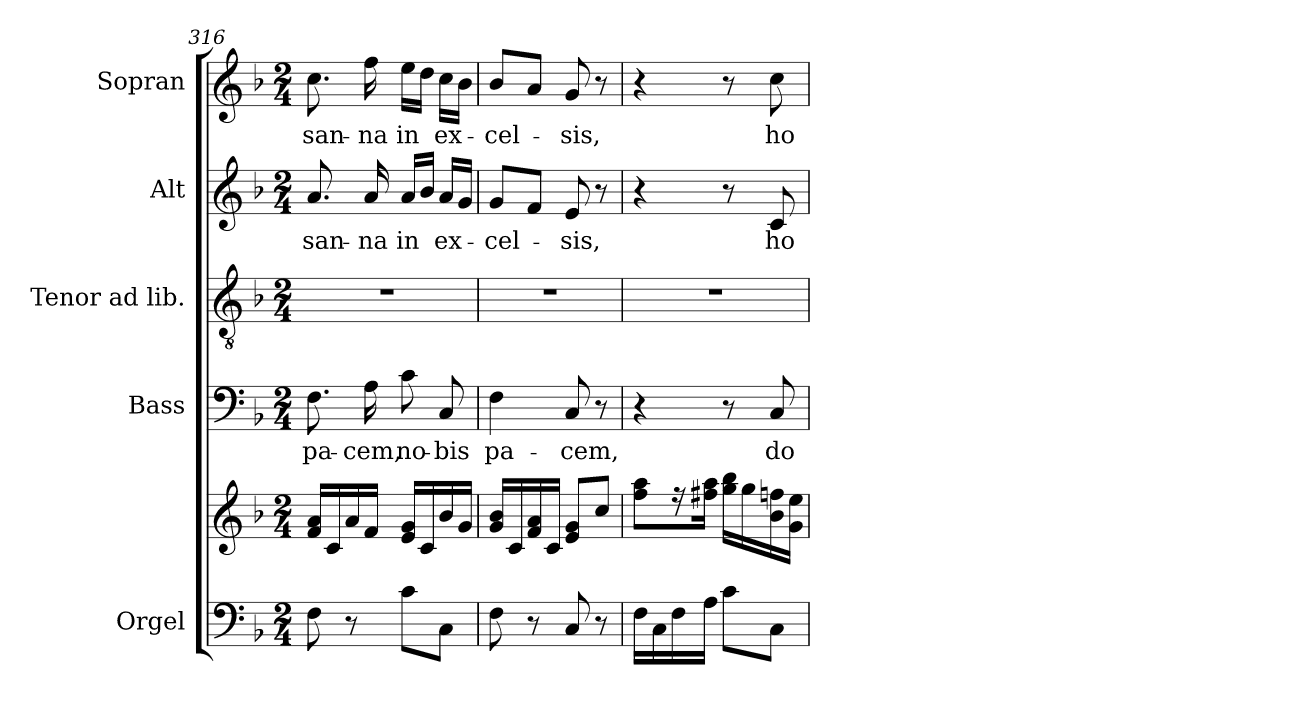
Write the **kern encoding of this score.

**kern	**kern	**kern	**text	**kern	**kern	**text	**kern	**text
*part5	*part5	*part4	*part4	*part3	*part2	*part2	*part1	*part1
*staff6	*staff5	*staff4	*staff4	*staff3	*staff2	*staff2	*staff1	*staff1
*I"Orgel	*	*I"Bass	*	*I"Tenor ad lib.	*I"Alt	*	*I"Sopran	*
*I'Org.	*	*I'B	*	*I'T	*I'A	*	*I'S	*
*clefF4	*clefG2	*clefF4	*	*clefGv2	*clefG2	*	*clefG2	*
*k[b-]	*k[b-]	*k[b-]	*	*k[b-]	*k[b-]	*	*k[b-]	*
*F:	*F:	*F:	*	*F:	*F:	*	*F:	*
*M2/4	*M2/4	*M2/4	*	*M2/4	*M2/4	*	*M2/4	*
=316	=316	=316	=316	=316	=316	=316	=316	=316
!	!	!	!LO:LY:b	!	!	!LO:LY:b	!	!LO:LY:b
8F\	16f/ 16a/LL	8.F\	pa-	2r	8.a/	-san-	8.cc\	-san-
.	16c/	.	.	.	.	.	.	.
8r	16a/	.	.	.	.	.	.	.
!	!	!	!LO:LY:b	!	!	!LO:LY:b	!	!LO:LY:b
.	16f/JJ	16A\	-cem,	.	16a/	-na	16ff\	-na
!	!	!	!LO:LY:b	!	!	!LO:LY:b	!	!LO:LY:b
8c\L	16e/ 16g/LL	8c\	no-	.	16a/LL	in	16ee\LL	in
.	16c/	.	.	.	16b-/JJ	.	16dd\JJ	.
!	!	!	!LO:LY:b	!	!	!LO:LY:b	!	!LO:LY:b
8C\J	16b-/	8C/	-bis	.	16a/LL	ex-	16cc\LL	ex-
.	16g/JJ	.	.	.	16g/JJ	.	16b-\JJ	.
=317	=317	=317	=317	=317	=317	=317	=317	=317
!	!	!	!LO:LY:b	!	!	!LO:LY:b	!	!LO:LY:b
8F\	16g/ 16b-/LL	4F\	pa-	2r	8g/L	-cel-	8b-/L	-cel-
.	16c/	.	.	.	.	.	.	.
8r	16f/ 16a/	.	.	.	8f/J	.	8a/J	.
.	16c/JJ	.	.	.	.	.	.	.
!	!	!	!LO:LY:b	!	!	!LO:LY:b	!	!LO:LY:b
8C/	8e/ 8g/L	8C/	-cem,	.	8e/	-sis,	8g/	-sis,
8r	8cc/J	8r	.	.	8r	.	8r	.
=318	=318	=318	=318	=318	=318	=318	=318	=318
16F\LL	8ff\ 8aa\L	4r	.	2r	4r	.	4r	.
16C\	.	.	.	.	.	.	.	.
16F\	16r	.	.	.	.	.	.	.
16A\JJ	16ff#X\ 16aa\Jk	.	.	.	.	.	.	.
8c\L	16gg\ 16bb-\LL	8r	.	.	8r	.	8r	.
.	16gg\	.	.	.	.	.	.	.
!	!	!	!LO:LY:b	!	!	!LO:LY:b	!	!LO:LY:b
8C\J	16b-\ 16ffn\	8C/	do-	.	8c/	ho-	8cc\	ho-
.	16g\ 16ee\JJ	.	.	.	.	.	.	.
=	=	=	=	=	=	=	=	=
*-	*-	*-	*-	*-	*-	*-	*-	*-
